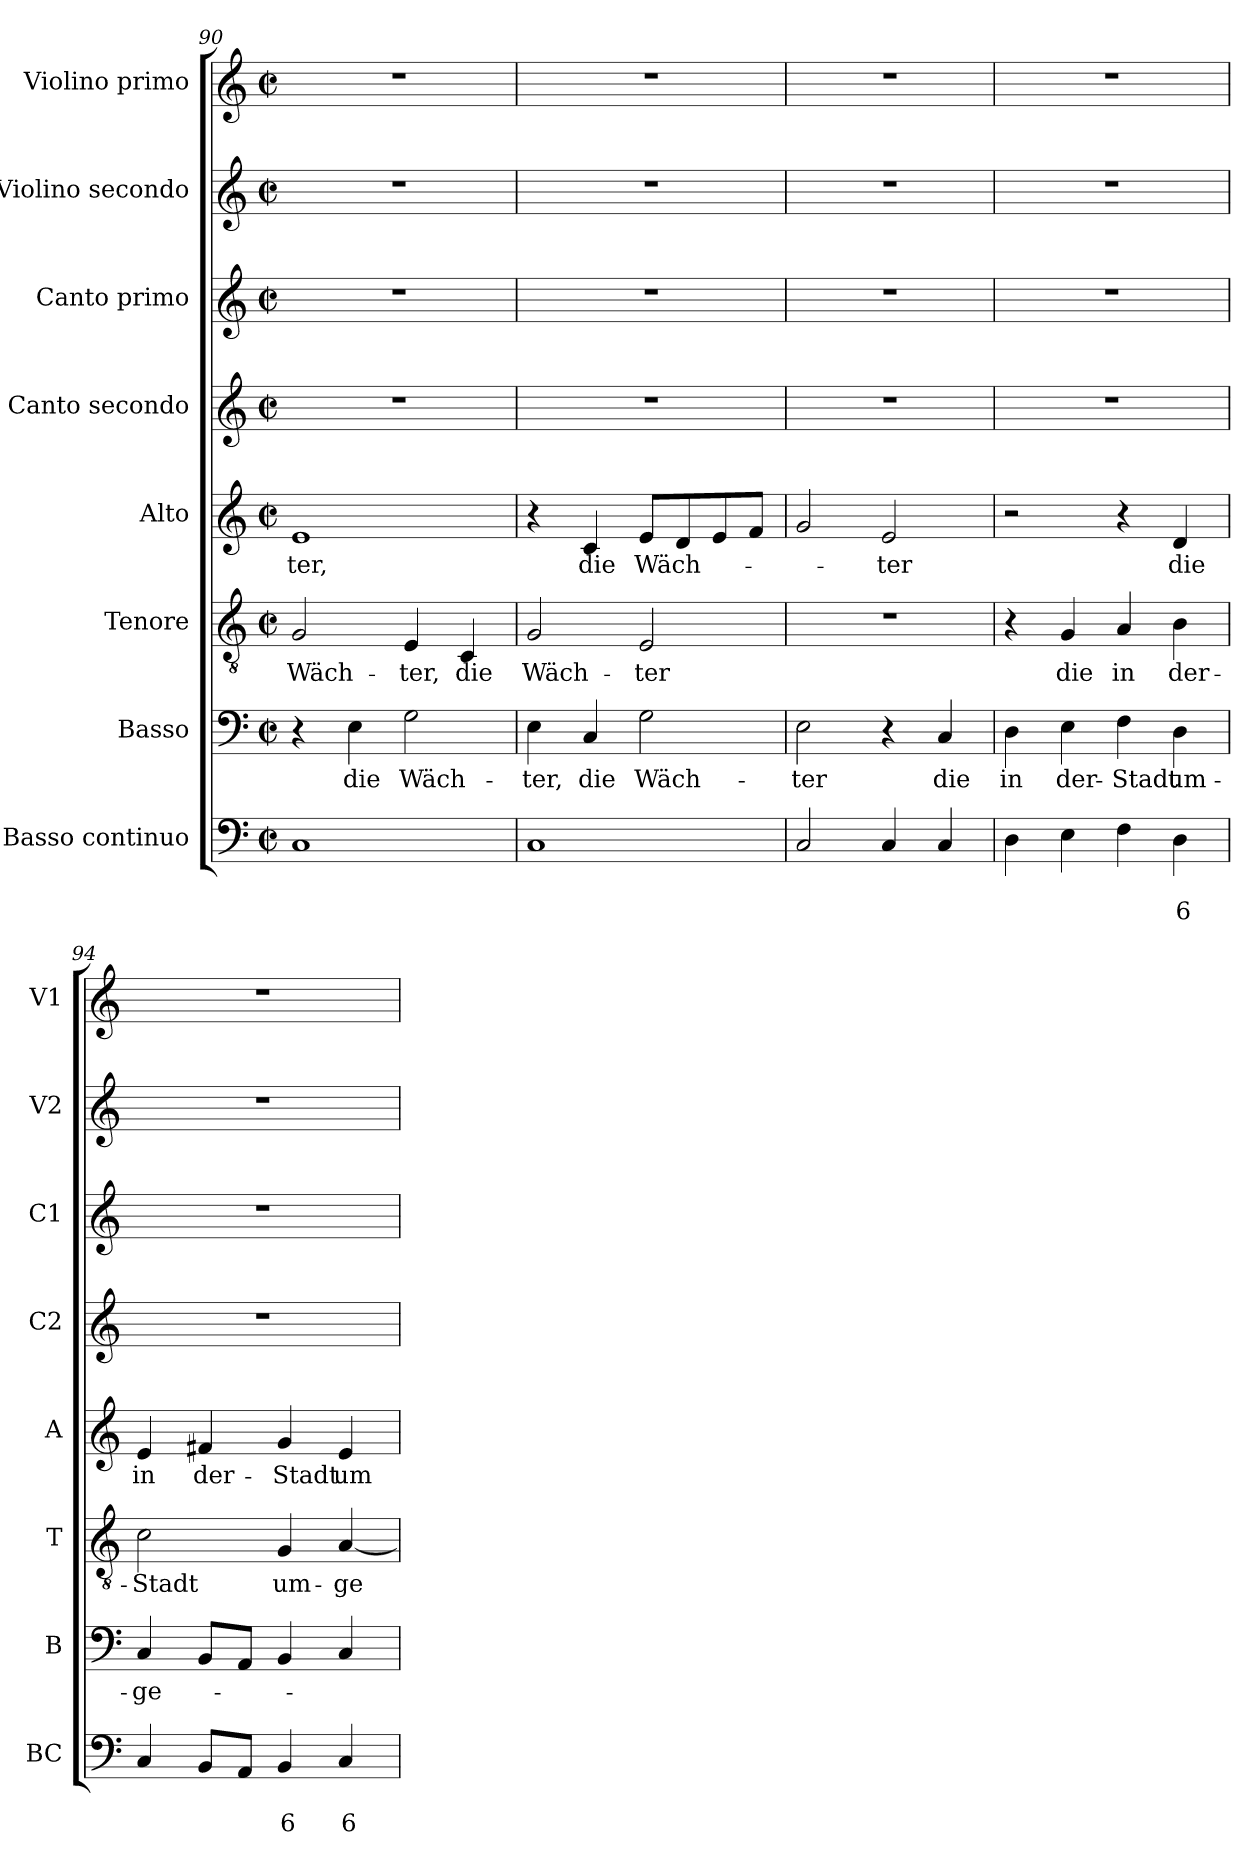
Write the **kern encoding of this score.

**kern	**text	**text	**kern	**text	**kern	**text	**kern	**text	**kern	**kern	**kern	**kern
*part8	*part8	*part8	*part7	*part7	*part6	*part6	*part5	*part5	*part4	*part3	*part2	*part1
*staff8	*staff8	*staff8	*staff7	*staff7	*staff6	*staff6	*staff5	*staff5	*staff4	*staff3	*staff2	*staff1
*I"Basso continuo	*	*	*I"Basso	*	*I"Tenore	*	*I"Alto	*	*I"Canto secondo	*I"Canto primo	*I"Violino secondo	*I"Violino primo
*I'BC	*	*	*I'B	*	*I'T	*	*I'A	*	*I'C2	*I'C1	*I'V2	*I'V1
*clefF4	*	*	*clefF4	*	*clefGv2	*	*clefG2	*	*clefG2	*clefG2	*clefG2	*clefG2
*k[]	*	*	*k[]	*	*k[]	*	*k[]	*	*k[]	*k[]	*k[]	*k[]
*C:	*	*	*C:	*	*C:	*	*C:	*	*C:	*C:	*C:	*C:
*M2/2	*	*	*M2/2	*	*M2/2	*	*M2/2	*	*M2/2	*M2/2	*M2/2	*M2/2
*met(c|)	*	*	*met(c|)	*	*met(c|)	*	*met(c|)	*	*met(c|)	*met(c|)	*met(c|)	*met(c|)
=90	=90	=90	=90	=90	=90	=90	=90	=90	=90	=90	=90	=90
!	!	!	!	!	!	!LO:LY:b	!	!LO:LY:b	!	!	!	!
1C	.	.	4r	.	2G/	Wäch-	1e	-ter,	1r	1r	1r	1r
!	!	!	!	!LO:LY:b	!	!	!	!	!	!	!	!
.	.	.	4E\	die	.	.	.	.	.	.	.	.
!	!	!	!	!LO:LY:b	!	!LO:LY:b	!	!	!	!	!	!
.	.	.	2G\	Wäch-	4E/	-ter,	.	.	.	.	.	.
!	!	!	!	!	!	!LO:LY:b	!	!	!	!	!	!
.	.	.	.	.	4C/	die	.	.	.	.	.	.
!!LO:LB:g=z
=91	=91	=91	=91	=91	=91	=91	=91	=91	=91	=91	=91	=91
!	!	!	!	!LO:LY:b	!	!LO:LY:b	!	!	!	!	!	!
1C	.	.	4E\	-ter,	2G/	Wäch-	4r	.	1r	1r	1r	1r
!	!	!	!	!LO:LY:b	!	!	!	!LO:LY:b	!	!	!	!
.	.	.	4C/	die	.	.	4c/	die	.	.	.	.
!	!	!	!	!LO:LY:b	!	!LO:LY:b	!	!LO:LY:b	!	!	!	!
.	.	.	2G\	Wäch-	2E/	-ter	8e/L	Wäch-	.	.	.	.
.	.	.	.	.	.	.	8d/	.	.	.	.	.
.	.	.	.	.	.	.	8e/	.	.	.	.	.
.	.	.	.	.	.	.	8f/J	.	.	.	.	.
=92	=92	=92	=92	=92	=92	=92	=92	=92	=92	=92	=92	=92
!	!	!	!	!LO:LY:b	!	!	!	!	!	!	!	!
2C/	.	.	2E\	-ter	1r	.	2g/	.	1r	1r	1r	1r
!	!	!	!	!	!	!	!	!LO:LY:b	!	!	!	!
4C/	.	.	4r	.	.	.	2e/	-ter	.	.	.	.
!	!	!	!	!LO:LY:b	!	!	!	!	!	!	!	!
4C/	.	.	4C/	die	.	.	.	.	.	.	.	.
=93	=93	=93	=93	=93	=93	=93	=93	=93	=93	=93	=93	=93
!	!	!	!	!LO:LY:b	!	!	!	!	!	!	!	!
4D\	.	.	4D\	in	4r	.	2r	.	1r	1r	1r	1r
!	!	!	!	!LO:LY:b	!	!LO:LY:b	!	!	!	!	!	!
4E\	.	.	4E\	der-	4G/	die	.	.	.	.	.	.
!	!	!	!	!LO:LY:b	!	!LO:LY:b	!	!	!	!	!	!
4F\	.	.	4F\	-Stadt	4A/	in	4r	.	.	.	.	.
!	!	!LO:LY:b	!	!LO:LY:b	!	!LO:LY:b	!	!LO:LY:b	!	!	!	!
4D\	.	6	4D\	um-	4B\	der-	4d/	die	.	.	.	.
=94	=94	=94	=94	=94	=94	=94	=94	=94	=94	=94	=94	=94
!	!	!	!	!LO:LY:b	!	!LO:LY:b	!	!LO:LY:b	!	!	!	!
4C/	.	.	4C/	-ge-	2c\	-Stadt	4e/	in	1r	1r	1r	1r
!	!	!	!	!	!	!	!	!LO:LY:b	!	!	!	!
8BB/L	.	.	8BB/L	.	.	.	4f#X/	der-	.	.	.	.
8AA/J	.	.	8AA/J	.	.	.	.	.	.	.	.	.
!	!	!LO:LY:b	!	!	!	!LO:LY:b	!	!LO:LY:b	!	!	!	!
4BB/	.	6	4BB/	.	4G/	um-	4g/	-Stadt	.	.	.	.
!	!	!LO:LY:b	!	!	!	!LO:LY:b	!	!LO:LY:b	!	!	!	!
4C/	.	6	4C/	.	[4A/	-ge-	4e/	um-	.	.	.	.
=	=	=	=	=	=	=	=	=	=	=	=	=
*-	*-	*-	*-	*-	*-	*-	*-	*-	*-	*-	*-	*-
